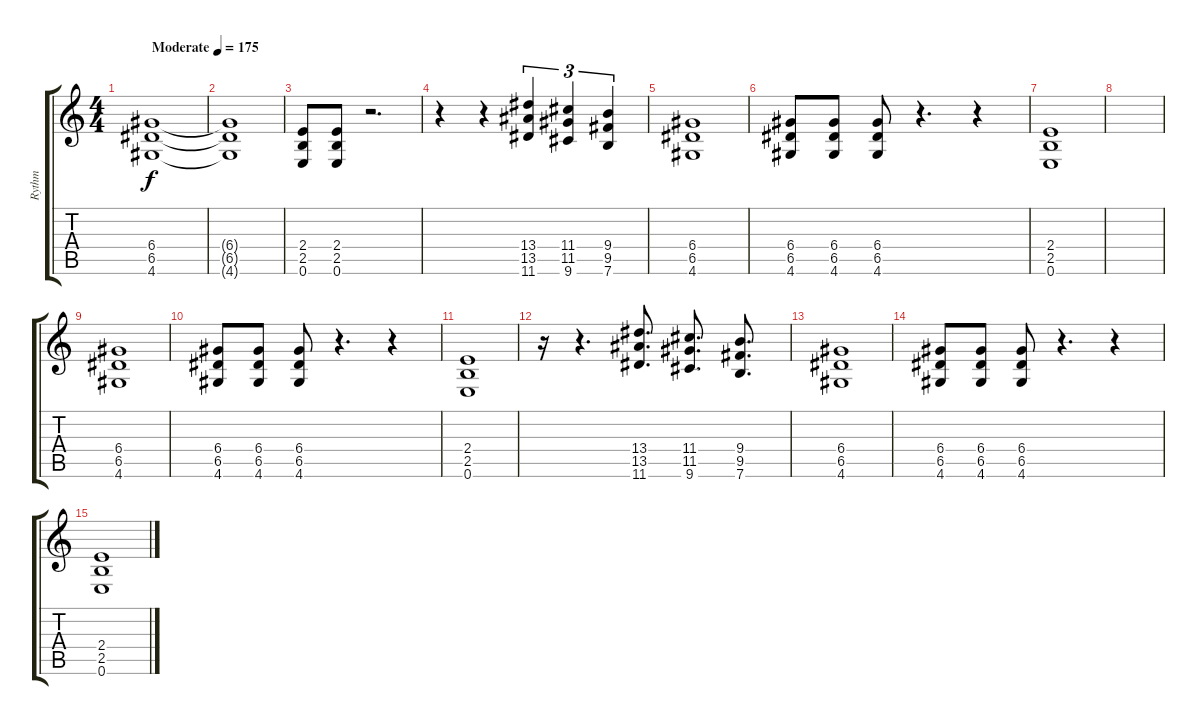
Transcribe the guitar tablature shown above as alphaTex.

\track ("Rythm" "Rythm") {instrument distortionguitar}
\staff {score tabs}
\tuning (E4 B3 G3 D3 A2 E2) {hide}
\ts (4 4)
\tempo (175 "Moderate")
\clef g2
\ks c
(6.4 6.5 4.6).1{dy f instrument distortionguitar} |
(6.4{t} 6.5{t} 4.6{t}).1 |
(2.4 2.5 0.6).8 (2.4 2.5 0.6).8 r.2{d} |
r.4 r.4 (13.4 13.5 11.6).4{tu (3 2)} (11.4 11.5 9.6).4{tu (3 2)} (9.4 9.5 7.6).4{tu (3 2)} |
(6.4 6.5 4.6).1 |
(6.4 6.5 4.6).8 (6.4 6.5 4.6).8 (6.4 6.5 4.6).8 r.4{d} r.4 |
(2.4 2.5 0.6).1 |
|
(6.4 6.5 4.6).1 |
(6.4 6.5 4.6).8 (6.4 6.5 4.6).8 (6.4 6.5 4.6).8 r.4{d} r.4 |
(2.4 2.5 0.6).1 |
r.16 r.4{d} (13.4 13.5 11.6).8{d} (11.4 11.5 9.6).8{d} (9.4 9.5 7.6).8{d} |
(6.4 6.5 4.6).1 |
(6.4 6.5 4.6).8 (6.4 6.5 4.6).8 (6.4 6.5 4.6).8 r.4{d} r.4 |
(2.4 2.5 0.6).1
